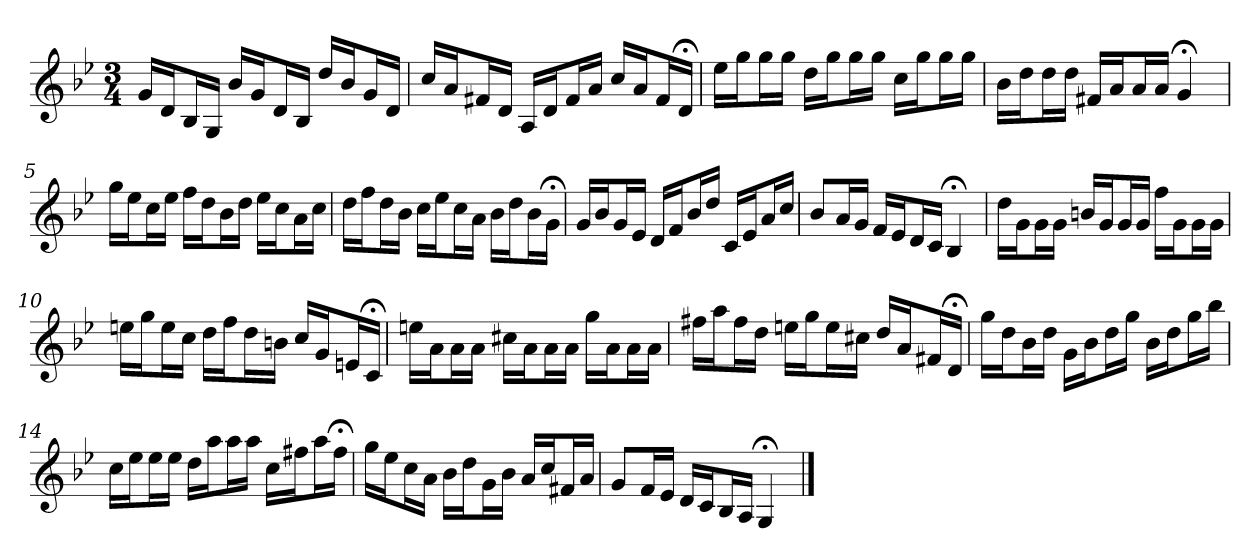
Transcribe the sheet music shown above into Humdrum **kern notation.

**kern
*part1
*staff1
*k[b-e-]
*g:
*M3/4
*MM120
=1
16gLL
16dJ
16B-L
16GJJ
16b-LL
16gJ
16dL
16B-JJ
16ddLL
16b-J
16gL
16dJJ
=2
16ccLL
16aJ
16f#XL
16dJJ
16ALL
16dJ
16f#L
16aJJ
16ccLL
16aJ
16f#L
16d;<JJ
=3
16ee-LL
16ggJ
16ggL
16ggJJ
16ddLL
16ggJ
16ggL
16ggJJ
16ccLL
16ggJ
16ggL
16ggJJ
=4
16b-LL
16ddJ
16ddL
16ddJJ
16f#XLL
16aJ
16aL
16aJJ
4g;<
=5
16ggLL
16ee-J
16ccL
16ee-JJ
16ffLL
16ddJ
16b-L
16ddJJ
16ee-LL
16ccJ
16aL
16ccJJ
=6
16ddLL
16ffJ
16ddL
16b-JJ
16ccLL
16ee-J
16ccL
16aJJ
16b-LL
16ddJ
16b-L
16g;<JJ
=7
16gLL
16b-J
16gL
16e-JJ
16dLL
16fJ
16b-L
16ddJJ
16cLL
16e-J
16aL
16ccJJ
=8
8b-L
16aL
16gJJ
16fLL
16e-J
16dL
16cJJ
4B-;<
=9
16ddLL
16gJ
16gL
16gJJ
16bnLL
16gJ
16gL
16gJJ
16ffLL
16gJ
16gL
16gJJ
=10
16eenLL
16ggJ
16eeL
16ccJJ
16ddLL
16ffJ
16ddL
16bnJJ
16ccLL
16gJ
16enL
16c;<JJ
=11
16eenLL
16aJ
16aL
16aJJ
16cc#XLL
16aJ
16aL
16aJJ
16ggLL
16aJ
16aL
16aJJ
=12
16ff#XLL
16aaJ
16ff#L
16ddJJ
16eenLL
16ggJ
16eeL
16cc#XJJ
16ddLL
16aJ
16f#XL
16d;<JJ
=13
16ggLL
16ddJ
16b-L
16ddJJ
16gLL
16b-J
16ddL
16ggJJ
16b-LL
16ddJ
16ggL
16bb-JJ
=14
16ccLL
16ee-J
16ee-L
16ee-JJ
16ddLL
16aaJ
16aaL
16aaJJ
16ccLL
16ff#XJ
16aaL
16ff#;<JJ
=15
16ggLL
16ee-J
16ccL
16aJJ
16b-LL
16ddJ
16gL
16b-JJ
16aLL
16ccJ
16f#XL
16aJJ
=16
8gL
16fL
16e-JJ
16dLL
16cJ
16B-L
16AJJ
4G;<
==
*-
